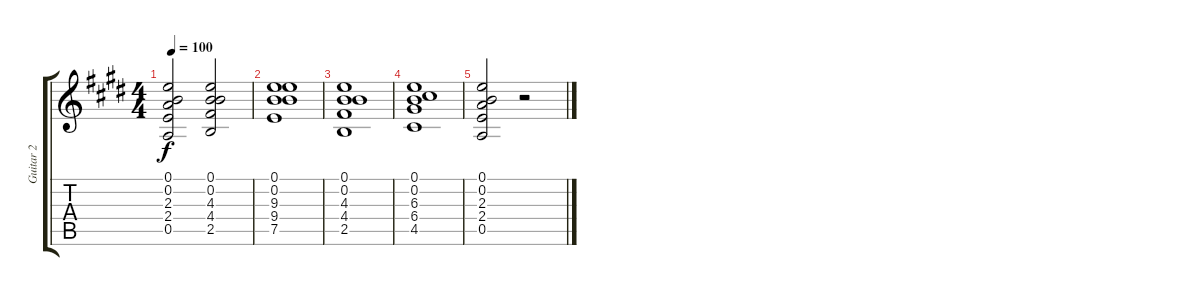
\track ("Guitar 2" "Guitar 2") {instrument acousticguitarsteel}
\staff {score tabs}
\tuning (E4 B3 G3 D3 A2 E2) {hide}
\ts (4 4)
\tempo 100
\clef g2
\ks e
(0.1 0.2 2.3 2.4 0.5).2{dy f} (0.1 0.2 4.3 4.4 2.5).2 |
(0.1 0.2 9.3 9.4 7.5).1 |
(0.1 0.2 4.3 4.4 2.5).1 |
(0.1 0.2 6.3 6.4 4.5).1 |
(0.1 0.2 2.3 2.4 0.5).2 r.2
